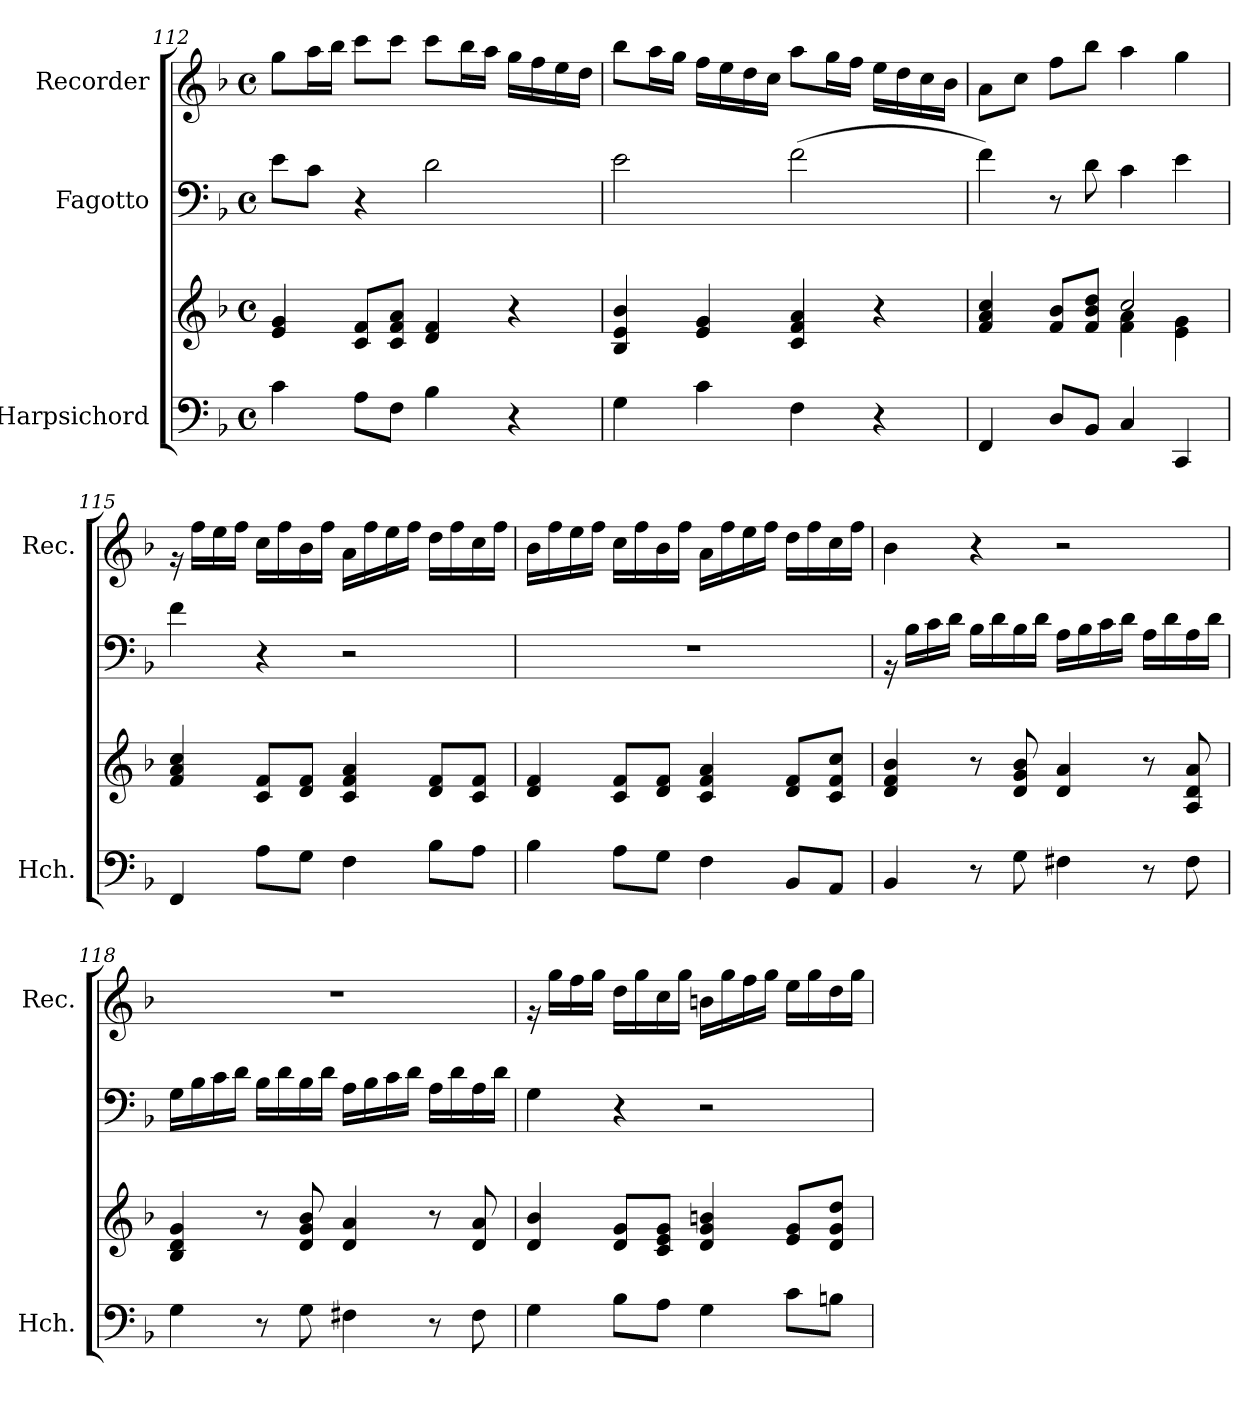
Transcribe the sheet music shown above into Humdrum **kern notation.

**kern	**kern	**kern	**kern
*part3	*part3	*part2	*part1
*staff4	*staff3	*staff2	*staff1
*I"Harpsichord	*	*I"Fagotto	*I"Recorder
*I'Hch.	*	*	*I'Rec.
!!LO:LB:g=z
*clefF4	*clefG2	*clefF4	*clefG2
*k[b-]	*k[b-]	*k[b-]	*k[b-]
*M4/4	*M4/4	*M4/4	*M4/4
*met(c)	*met(c)	*met(c)	*met(c)
=112	=112	=112	=112
4c\	4e/ 4g/	8e\L	8gg\L
.	.	8c\J	16aa\L
.	.	.	16bb-\JJ
8A\L	8c/ 8f/L	4r	8ccc\L
8F\J	8c/ 8f/ 8a/J	.	8ccc\J
4B-\	4d/ 4f/	2d\	8ccc\L
.	.	.	16bb-\L
.	.	.	16aa\JJ
4r	4r	.	16gg\LL
.	.	.	16ff\
.	.	.	16ee\
.	.	.	16dd\JJ
=113	=113	=113	=113
4G\	4B-/ 4e/ 4b-/	2e\	8bb-\L
.	.	.	16aa\L
.	.	.	16gg\JJ
4c\	4e/ 4g/	.	16ff\LL
.	.	.	16ee\
.	.	.	16dd\
.	.	.	16cc\JJ
4F\	4c/ 4f/ 4a/	(2f\	8aa\L
.	.	.	16gg\L
.	.	.	16ff\JJ
4r	4r	.	16ee\LL
.	.	.	16dd\
.	.	.	16cc\
.	.	.	16b-\JJ
=114	=114	=114	=114
*	*^	*	*
4FF/	4f/ 4a/ 4cc/	2ryy	4f\)	8a\L
.	.	.	.	8cc\J
8D/L	8f/ 8b-/L	.	8r	8ff\L
8BB-/J	8f/ 8b-/ 8dd/J	.	8d\	8bb-\J
4C/	2cc/	4f\ 4a\	4c\	4aa\
4CC/	.	4e\ 4g\	4e\	4gg\
*	*v	*v	*	*
=115	=115	=115	=115
4FF/	4f/ 4a/ 4cc/	4f\	16rg
.	.	.	16ff\LL
.	.	.	16ee\
.	.	.	16ff\JJ
8A\L	8c/ 8f/L	4r	16cc\LL
.	.	.	16ff\
8G\J	8d/ 8f/J	.	16b-\
.	.	.	16ff\JJ
4F\	4c/ 4f/ 4a/	2r	16a\LL
.	.	.	16ff\
.	.	.	16ee\
.	.	.	16ff\JJ
8B-\L	8d/ 8f/L	.	16dd\LL
.	.	.	16ff\
8A\J	8c/ 8f/J	.	16cc\
.	.	.	16ff\JJ
=116	=116	=116	=116
4B-\	4d/ 4f/	1r	16b-\LL
.	.	.	16ff\
.	.	.	16ee\
.	.	.	16ff\JJ
8A\L	8c/ 8f/L	.	16cc\LL
.	.	.	16ff\
8G\J	8d/ 8f/J	.	16b-\
.	.	.	16ff\JJ
4F\	4c/ 4f/ 4a/	.	16a\LL
.	.	.	16ff\
.	.	.	16ee\
.	.	.	16ff\JJ
8BB-/L	8d/ 8f/L	.	16dd\LL
.	.	.	16ff\
8AA/J	8c/ 8f/ 8cc/J	.	16cc\
.	.	.	16ff\JJ
!!LO:PB:g=z
=117	=117	=117	=117
4BB-/	4d/ 4f/ 4b-/	16rBB	4b-\
.	.	16B-\LL	.
.	.	16c\	.
.	.	16d\JJ	.
8r	8r	16B-\LL	4r
.	.	16d\	.
8G\	8d/ 8g/ 8b-/	16B-\	.
.	.	16d\JJ	.
4F#X\	4d/ 4a/	16A\LL	2r
.	.	16B-\	.
.	.	16c\	.
.	.	16d\JJ	.
8r	8r	16A\LL	.
.	.	16d\	.
8F#\	8A/ 8d/ 8a/	16A\	.
.	.	16d\JJ	.
=118	=118	=118	=118
4G\	4B-/ 4d/ 4g/	16G\LL	1r
.	.	16B-\	.
.	.	16c\	.
.	.	16d\JJ	.
8r	8r	16B-\LL	.
.	.	16d\	.
8G\	8d/ 8g/ 8b-/	16B-\	.
.	.	16d\JJ	.
4F#X\	4d/ 4a/	16A\LL	.
.	.	16B-\	.
.	.	16c\	.
.	.	16d\JJ	.
8r	8r	16A\LL	.
.	.	16d\	.
8F#\	8d/ 8a/	16A\	.
.	.	16d\JJ	.
=119	=119	=119	=119
4G\	4d/ 4b-/	4G\	16rg
.	.	.	16gg\LL
.	.	.	16ff\
.	.	.	16gg\JJ
8B-\L	8d/ 8g/L	4r	16dd\LL
.	.	.	16gg\
8A\J	8c/ 8e/ 8g/J	.	16cc\
.	.	.	16gg\JJ
4G\	4d/ 4g/ 4bn/	2r	16bn\LL
.	.	.	16gg\
.	.	.	16ff\
.	.	.	16gg\JJ
8c\L	8e/ 8g/L	.	16ee\LL
.	.	.	16gg\
8Bn\J	8d/ 8g/ 8dd/J	.	16dd\
.	.	.	16gg\JJ
=	=	=	=
*-	*-	*-	*-
